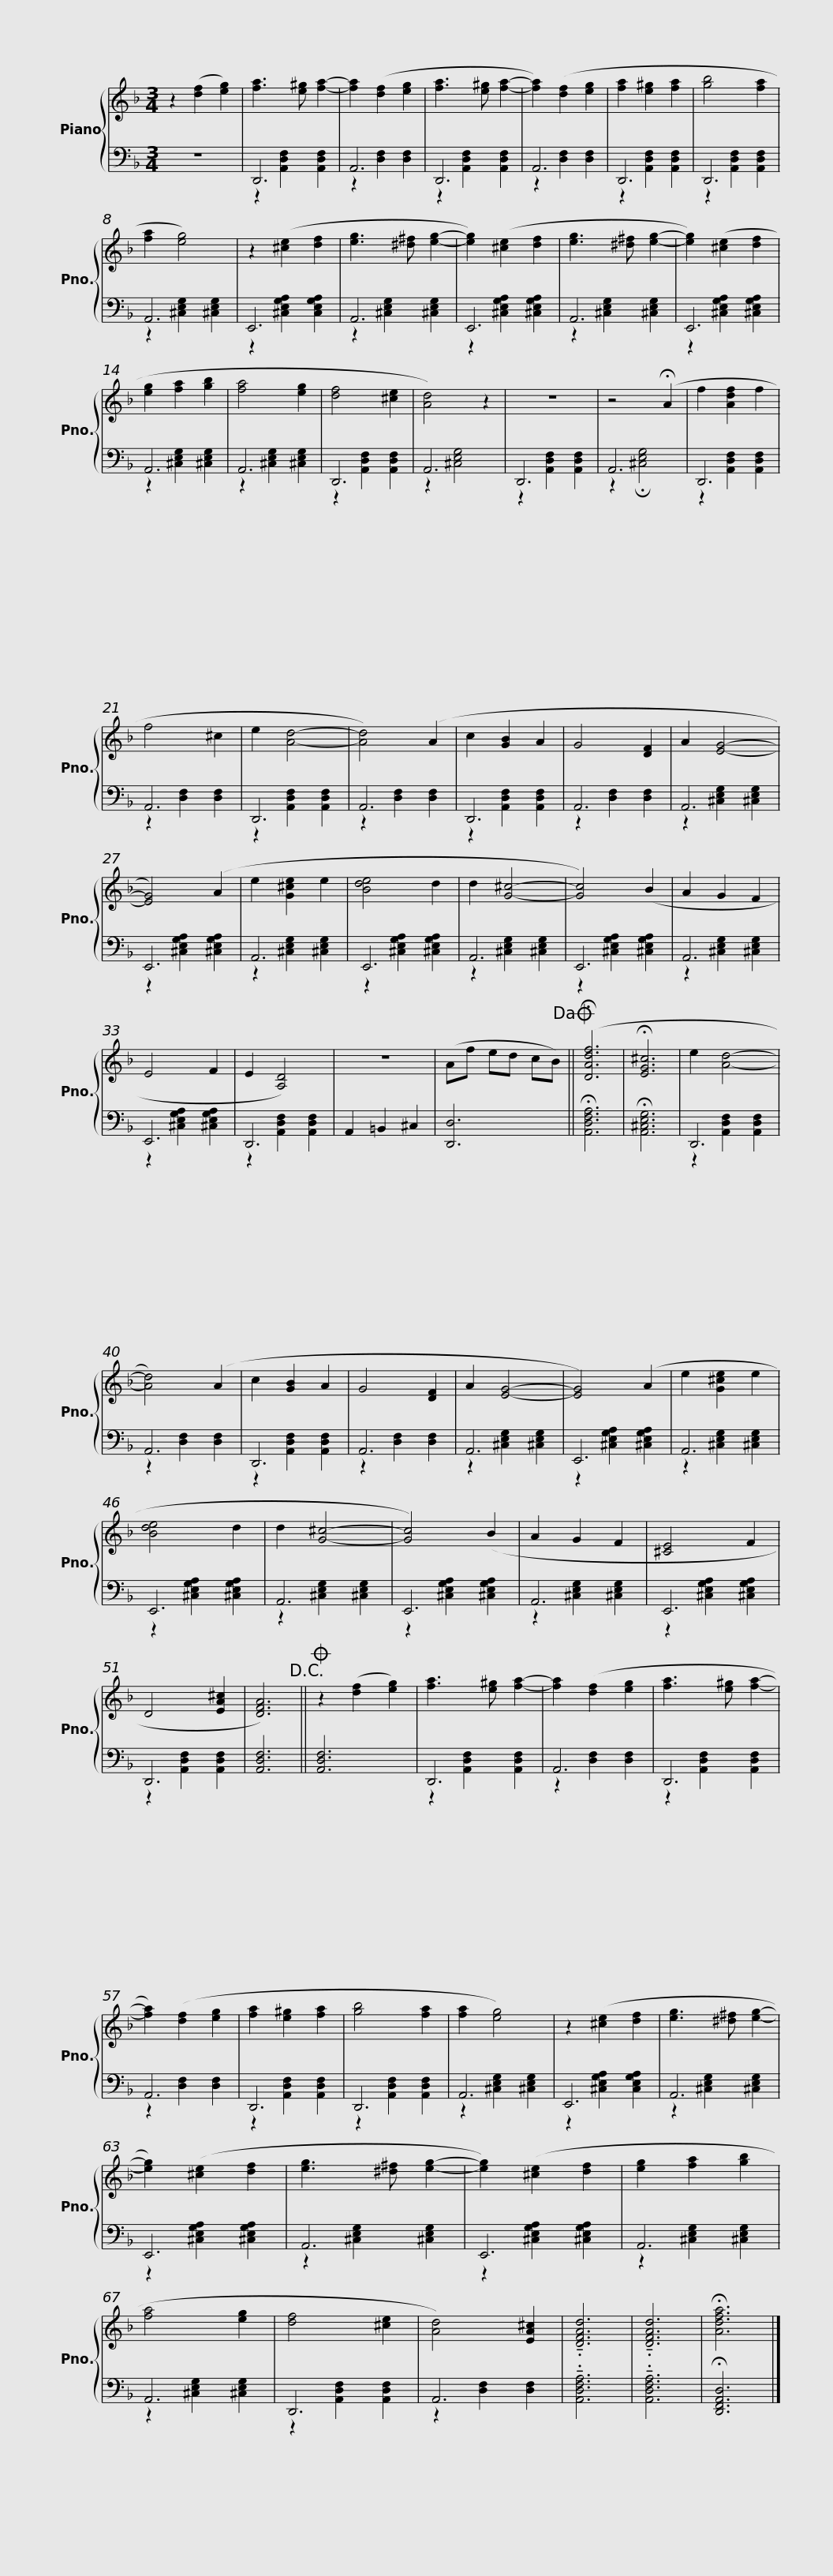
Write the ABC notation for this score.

X:1
%%score { 1 | ( 2 3 ) }
L:1/8
M:3/4
I:linebreak $
K:F
V:1 treble
V:2 bass
V:3 bass
V:1
 z2 ([df]2 [eg]2) | [fa]3 [e^g] [fa]2- | [fa]2 ([df]2 [eg]2 | [fa]3 [e^g] [fa]2- | [fa]2) ([df]2 [eg]2 | %5
 [fa]2 [e^g]2 [fa]2 | [gb]4 [fa]2 | [fa]2 [eg]4) | z2 ([^ce]2 [df]2 |$ [eg]3 [^d^f] [eg]2- | %10
 [eg]2) ([^ce]2 [df]2 | [eg]3 [^d^f] [eg]2- | [eg]2) ([^ce]2 [df]2 | [eg]2 [fa]2 [gb]2 | [fa]4 [eg]2 | %15
 [df]4 [^ce]2 | [Ad]4) z2 |$ z6 | z4 (!fermata!A2 | f2 [Adf]2 f2 | %20
 f4 ^c2 | e2 [Ad]4- | [Ad]4) (A2 | c2 [GB]2 A2 | G4 [DF]2 | %25
 A2 [EG]4- | [EG]4) (A2 |$ e2 [G^ce]2 e2 | [Bde]4 d2 | d2 [G^c]4- | %30
 [Gc]4) (B2 | A2 G2 F2 | E4 F2 | E2 [A,D]4) |$ z6 | %35
 (Af ed cB)!dacoda! || (!fermata![DAdf]6 | !fermata![EG^c]6 | e2 [Ad]4- | [Ad]4) (A2 | %40
 c2 [GB]2 A2 | G4 [DF]2 | A2 [EG]4- | [EG]4) (A2 |$ e2 [G^ce]2 e2 | %45
 [Bde]4 d2 | d2 [G^c]4- | [Gc]4) (B2 | A2 G2 F2 | [^CE]4 F2 | %50
 D4 [EA^c]2 | [DFA]6)!D.C.! ||$O z2 ([df]2 [eg]2) | [fa]3 [e^g] [fa]2- | [fa]2 ([df]2 [eg]2 | %55
 [fa]3 [e^g] [fa]2- | [fa]2) ([df]2 [eg]2 | [fa]2 [e^g]2 [fa]2 | [gb]4 [fa]2 | [fa]2 [eg]4) | %60
 z2 ([^ce]2 [df]2 |$ [eg]3 [^d^f] [eg]2- | [eg]2) ([^ce]2 [df]2 | [eg]3 [^d^f] [eg]2- | [eg]2) ([^ce]2 [df]2 | %65
 [eg]2 [fa]2 [gb]2 | [fa]4 [eg]2 | [df]4 [^ce]2 | [Ad]4) [EA^c]2 |$ !tenuto!.[DFAd]6 | %70
 !tenuto!.[DFAd]6 | !fermata![Adfa]6 |] %72
V:2
 z6 | D,,6 | A,,6 | D,,6 | A,,6 | %5
 D,,6 | D,,6 | A,,6 | E,,6 |$ A,,6 | %10
 E,,6 | A,,6 | E,,6 | A,,6 | A,,6 | %15
 D,,6 | A,,6 |$ D,,6 | A,,6 | D,,6 | %20
 A,,6 | D,,6 | A,,6 | D,,6 | A,,6 | %25
 A,,6 | E,,6 |$ A,,6 | E,,6 | A,,6 | %30
 E,,6 | A,,6 | E,,6 | D,,6 |$ A,,2 =B,,2 ^C,2 | %35
 [D,,D,]6 || !fermata![A,,D,F,A,]6 | !fermata![A,,^C,E,G,]6 | D,,6 | A,,6 | %40
 D,,6 | A,,6 | A,,6 | E,,6 |$ A,,6 | %45
 E,,6 | A,,6 | E,,6 | A,,6 | E,,6 | %50
 D,,6 | [A,,D,F,]6 ||$ [A,,D,F,]6 | D,,6 | A,,6 | %55
 D,,6 | A,,6 | D,,6 | D,,6 | A,,6 | %60
 E,,6 |$ A,,6 | E,,6 | A,,6 | E,,6 | %65
 A,,6 | A,,6 | D,,6 | A,,6 |$ !tenuto!.[A,,D,F,A,]6 | %70
 !tenuto!.[A,,D,F,A,]6 | !fermata![D,,F,,A,,D,]6 |] %72
V:3
 x6 | z2 [A,,D,F,]2 [A,,D,F,]2 | z2 [D,F,]2 [D,F,]2 | z2 [A,,D,F,]2 [A,,D,F,]2 | z2 [D,F,]2 [D,F,]2 | %5
 z2 [A,,D,F,]2 [A,,D,F,]2 | z2 [A,,D,F,]2 [A,,D,F,]2 | z2 [^C,E,G,]2 [^C,E,G,]2 | z2 [^C,E,G,A,]2 [C,E,G,A,]2 |$ z2 [^C,E,G,]2 [^C,E,G,]2 | %10
 z2 [^C,E,G,A,]2 [^C,E,G,A,]2 | z2 [^C,E,G,]2 [^C,E,G,]2 | z2 [^C,E,G,A,]2 [^C,E,G,A,]2 | z2 [^C,E,G,]2 [^C,E,G,]2 | z2 [^C,E,G,]2 [^C,E,G,]2 | %15
 z2 [A,,D,F,]2 [A,,D,F,]2 | z2 [^C,E,G,]4 |$ z2 [A,,D,F,]2 [A,,D,F,]2 | z2 !fermata![^C,E,G,]4 | z2 [A,,D,F,]2 [A,,D,F,]2 | %20
 z2 [D,F,]2 [D,F,]2 | z2 [A,,D,F,]2 [A,,D,F,]2 | z2 [D,F,]2 [D,F,]2 | z2 [A,,D,F,]2 [A,,D,F,]2 | z2 [D,F,]2 [D,F,]2 | %25
 z2 [^C,E,G,]2 [^C,E,G,]2 | z2 [^C,E,G,A,]2 [^C,E,G,A,]2 |$ z2 [^C,E,G,]2 [^C,E,G,]2 | z2 [^C,E,G,A,]2 [^C,E,G,A,]2 | z2 [^C,E,G,]2 [^C,E,G,]2 | %30
 z2 [^C,E,G,A,]2 [^C,E,G,A,]2 | z2 [^C,E,G,]2 [^C,E,G,]2 | z2 [^C,E,G,A,]2 [^C,E,G,A,]2 | z2 [A,,D,F,]2 [A,,D,F,]2 |$ x6 | %35
 x6 || x6 | x6 | z2 [A,,D,F,]2 [A,,D,F,]2 | z2 [D,F,]2 [D,F,]2 | %40
 z2 [A,,D,F,]2 [A,,D,F,]2 | z2 [D,F,]2 [D,F,]2 | z2 [^C,E,G,]2 [^C,E,G,]2 | z2 [^C,E,G,A,]2 [^C,E,G,A,]2 |$ z2 [^C,E,G,]2 [^C,E,G,]2 | %45
 z2 [^C,E,G,A,]2 [^C,E,G,A,]2 | z2 [^C,E,G,]2 [^C,E,G,]2 | z2 [^C,E,G,A,]2 [^C,E,G,A,]2 | z2 [^C,E,G,]2 [^C,E,G,]2 | z2 [^C,E,G,A,]2 [^C,E,G,A,]2 | %50
 z2 [A,,D,F,]2 [A,,D,F,]2 | x6 ||$ x6 | z2 [A,,D,F,]2 [A,,D,F,]2 | z2 [D,F,]2 [D,F,]2 | %55
 z2 [A,,D,F,]2 [A,,D,F,]2 | z2 [D,F,]2 [D,F,]2 | z2 [A,,D,F,]2 [A,,D,F,]2 | z2 [A,,D,F,]2 [A,,D,F,]2 | z2 [^C,E,G,]2 [^C,E,G,]2 | %60
 z2 [^C,E,G,A,]2 [C,E,G,A,]2 |$ z2 [^C,E,G,]2 [^C,E,G,]2 | z2 [^C,E,G,A,]2 [^C,E,G,A,]2 | z2 [^C,E,G,]2 [^C,E,G,]2 | z2 [^C,E,G,A,]2 [^C,E,G,A,]2 | %65
 z2 [^C,E,G,]2 [^C,E,G,]2 | z2 [^C,E,G,]2 [^C,E,G,]2 | z2 [A,,D,F,]2 [A,,D,F,]2 | z2 [D,F,]2 [D,F,]2 |$ x6 | %70
 x6 | x6 |] %72
